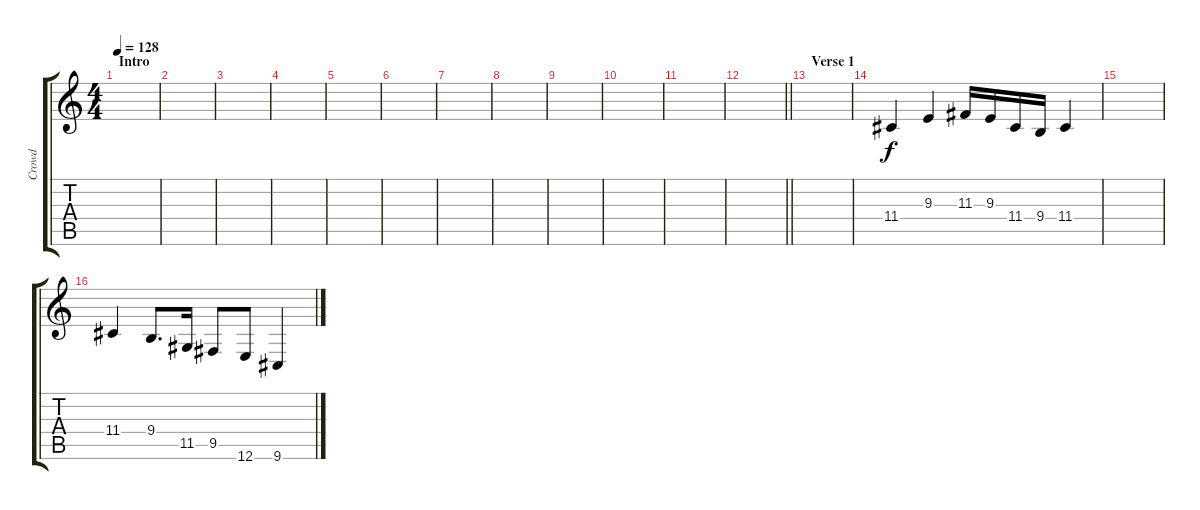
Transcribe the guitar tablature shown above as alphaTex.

\track ("Crowd" "Crowd") {instrument choiraahs}
\staff {score tabs}
\tuning (E4 B3 G3 D3 A2 E2) {hide}
\ts (4 4)
\section ("" "Intro")
\tempo 128
\clef g2
\ks c
|
|
|
|
|
|
|
|
|
|
|
\barLineRight lightlight
|
\section ("" "Verse 1")
|
11.4.4 9.3.4 11.3.16 9.3.16 11.4.16 9.4.16 11.4.4 |
|
11.4.4 9.4.8{d} 11.5.16 9.5.8 12.6.8 9.6.4
